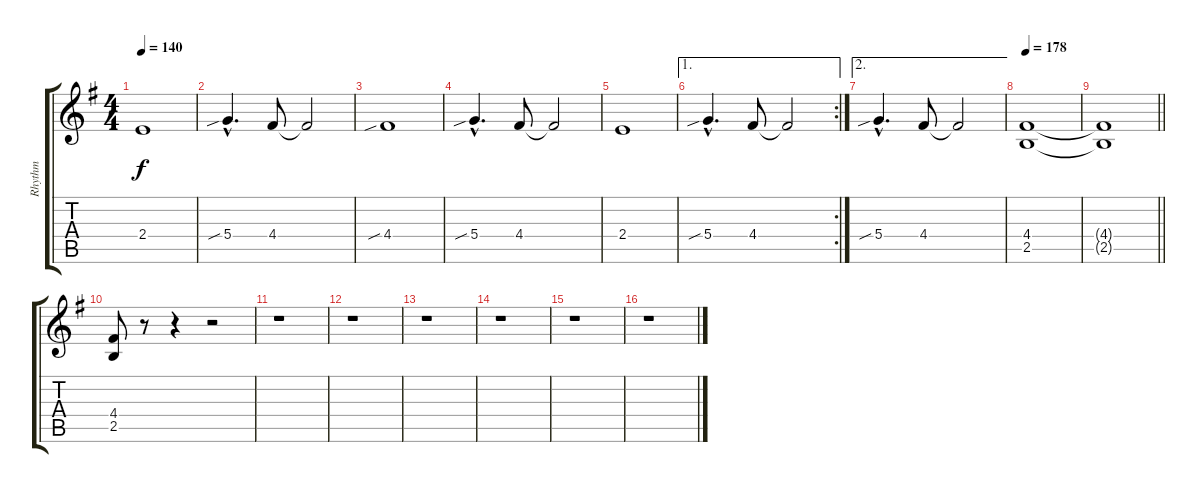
\track ("Rhythm" "Rhythm") {instrument overdrivenguitar}
\staff {score tabs}
\tuning (E4 B3 G3 D3 A2 E2) {hide}
\ts (4 4)
\tempo 140
\clef g2
\ks g
2.4.1{dy f} |
5.4{sib hac}.4{d} 4.4.8 4.4{t}.2 |
4.4{sib}.1 |
5.4{sib hac}.4{d} 4.4.8 4.4{t}.2 |
2.4.1 |
\ae 1
\rc 2
5.4{sib hac}.4{d} 4.4.8 4.4{t}.2 |
\ae 2
5.4{sib hac}.4{d} 4.4.8 4.4{t}.2 |
\tempo 178
(4.4 2.5).1 |
\barLineRight lightlight
(4.4{t} 2.5{t}).1 |
(4.4 2.5).8 r.8 r.4 r.2 |
r.1 |
r.1 |
r.1 |
r.1 |
r.1 |
r.1
